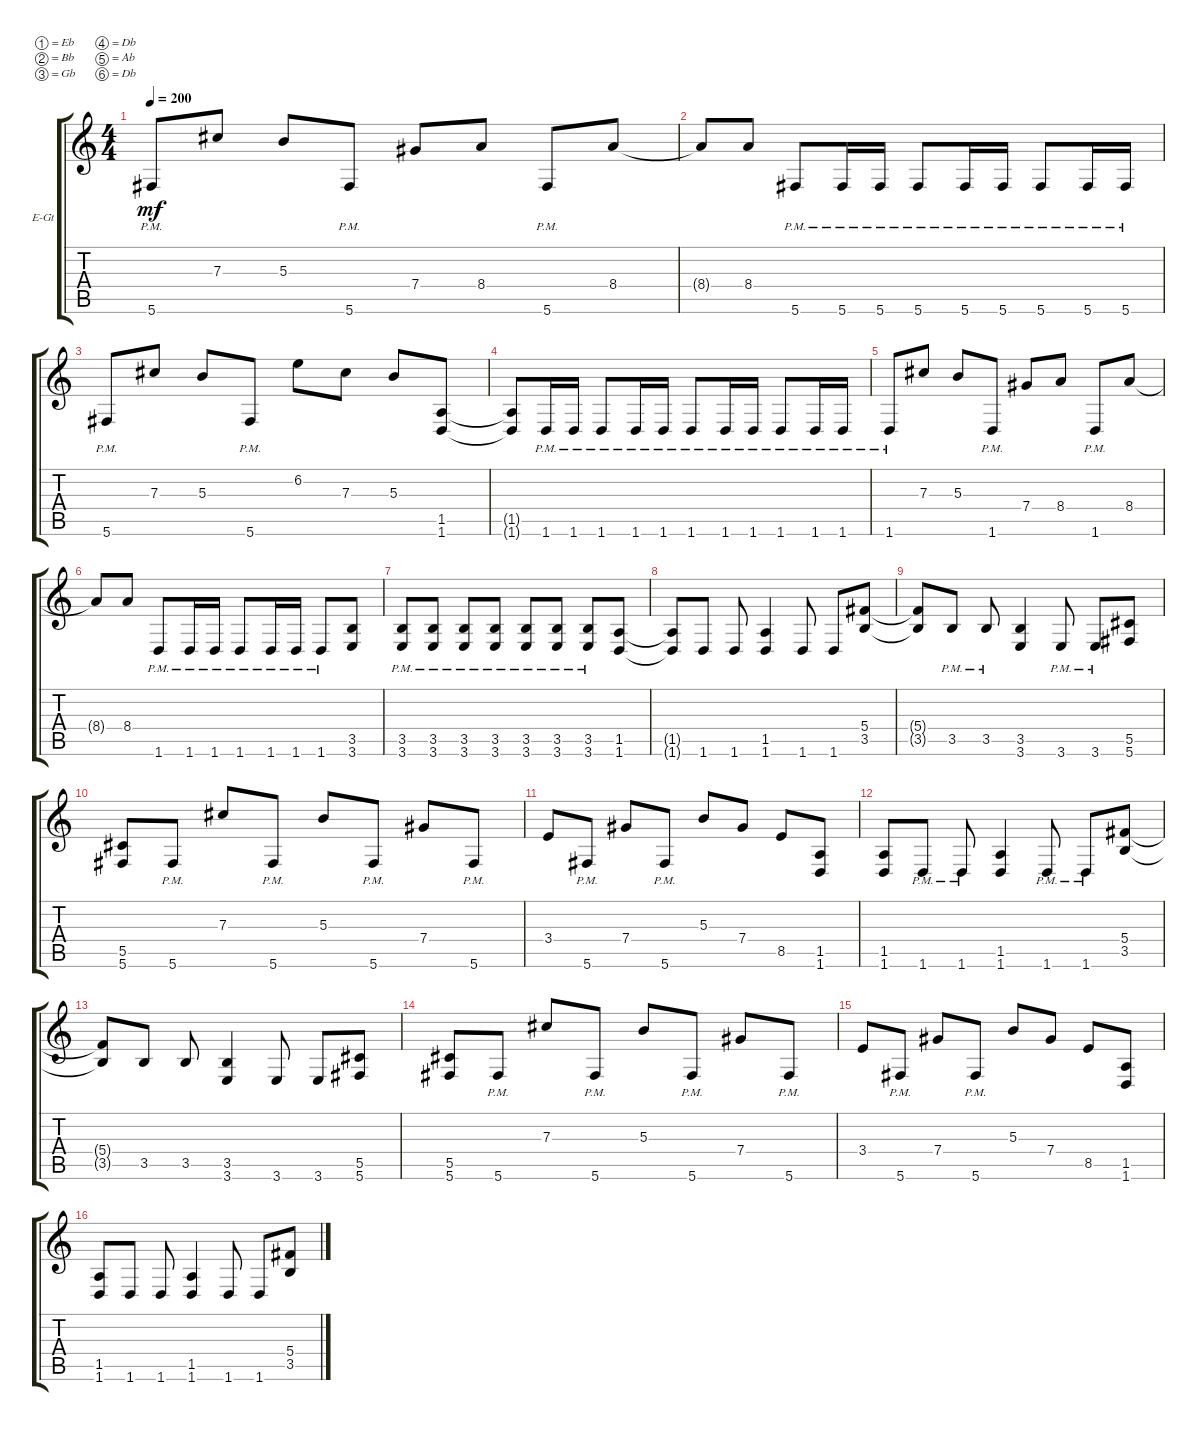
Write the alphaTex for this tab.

\bracketExtendMode groupsimilarinstruments
\firstSystemTrackNameOrientation horizontal
\otherSystemsTrackNameOrientation horizontal
\track ("Lead Guitar" "E-Gt") {instrument electricguitarclean}
\staff {score tabs}
\tuning (Eb4 Bb3 Gb3 Db3 Ab2 Db2)
\ts (4 4)
\tempo 200
\clef g2
\ks c
5.6{pm}.8{dy mf} 7.3.8 5.3.8 5.6{pm}.8 7.4.8 8.4.8 5.6{pm}.8 8.4.8 |
8.4{t}.8 8.4.8 5.6{pm}.8 5.6{pm}.16 5.6{pm}.16 5.6{pm}.8 5.6{pm}.16 5.6{pm}.16 5.6{pm}.8 5.6{pm}.16 5.6{pm}.16 |
5.6{pm}.8 7.3.8 5.3.8 5.6{pm}.8 6.2.8 7.3.8 5.3.8 (1.5 1.6).8 |
(1.5{t} 1.6{t}).8 1.6{pm}.16 1.6{pm}.16 1.6{pm}.8 1.6{pm}.16 1.6{pm}.16 1.6{pm}.8 1.6{pm}.16 1.6{pm}.16 1.6{pm}.8 1.6{pm}.16 1.6{pm}.16 |
1.6{pm}.8 7.3.8 5.3.8 1.6{pm}.8 7.4.8 8.4.8 1.6{pm}.8 8.4.8 |
8.4{t}.8 8.4.8 1.6{pm}.8 1.6{pm}.16 1.6{pm}.16 1.6{pm}.8 1.6{pm}.16 1.6{pm}.16 1.6{pm}.8 (3.6 3.5).8 |
(3.6{pm} 3.5{pm}).8 (3.6{pm} 3.5{pm}).8 (3.6{pm} 3.5{pm}).8 (3.6{pm} 3.5{pm}).8 (3.6{pm} 3.5{pm}).8 (3.6{pm} 3.5{pm}).8 (3.6{pm} 3.5{pm}).8 (1.5 1.6).8 |
(1.5{t} 1.6{t}).8 1.6.8 1.6.8 (1.5 1.6).4 1.6.8 1.6.8 (3.5 5.4).8 |
(3.5{t} 5.4{t}).8 3.5{pm}.8 3.5{pm}.8 (3.6 3.5).4 3.6{pm}.8 3.6{pm}.8 (5.6 5.5).8 |
(5.6 5.5).8 5.6{pm}.8 7.3.8 5.6{pm}.8 5.3.8 5.6{pm}.8 7.4.8 5.6{pm}.8 |
3.4.8 5.6{pm}.8 7.4.8 5.6{pm}.8 5.3.8 7.4.8 8.5.8 (1.5 1.6).8 |
(1.5 1.6).8 1.6{pm}.8 1.6{pm}.8 (1.5 1.6).4 1.6{pm}.8 1.6{pm}.8 (3.5 5.4).8 |
(3.5{t} 5.4{t}).8 3.5.8 3.5.8 (3.6 3.5).4 3.6.8 3.6.8 (5.6 5.5).8 |
(5.6 5.5).8 5.6{pm}.8 7.3.8 5.6{pm}.8 5.3.8 5.6{pm}.8 7.4.8 5.6{pm}.8 |
3.4.8 5.6{pm}.8 7.4.8 5.6{pm}.8 5.3.8 7.4.8 8.5.8 (1.5 1.6).8 |
(1.5 1.6).8 1.6.8 1.6.8 (1.5 1.6).4 1.6.8 1.6.8 (3.5 5.4).8
